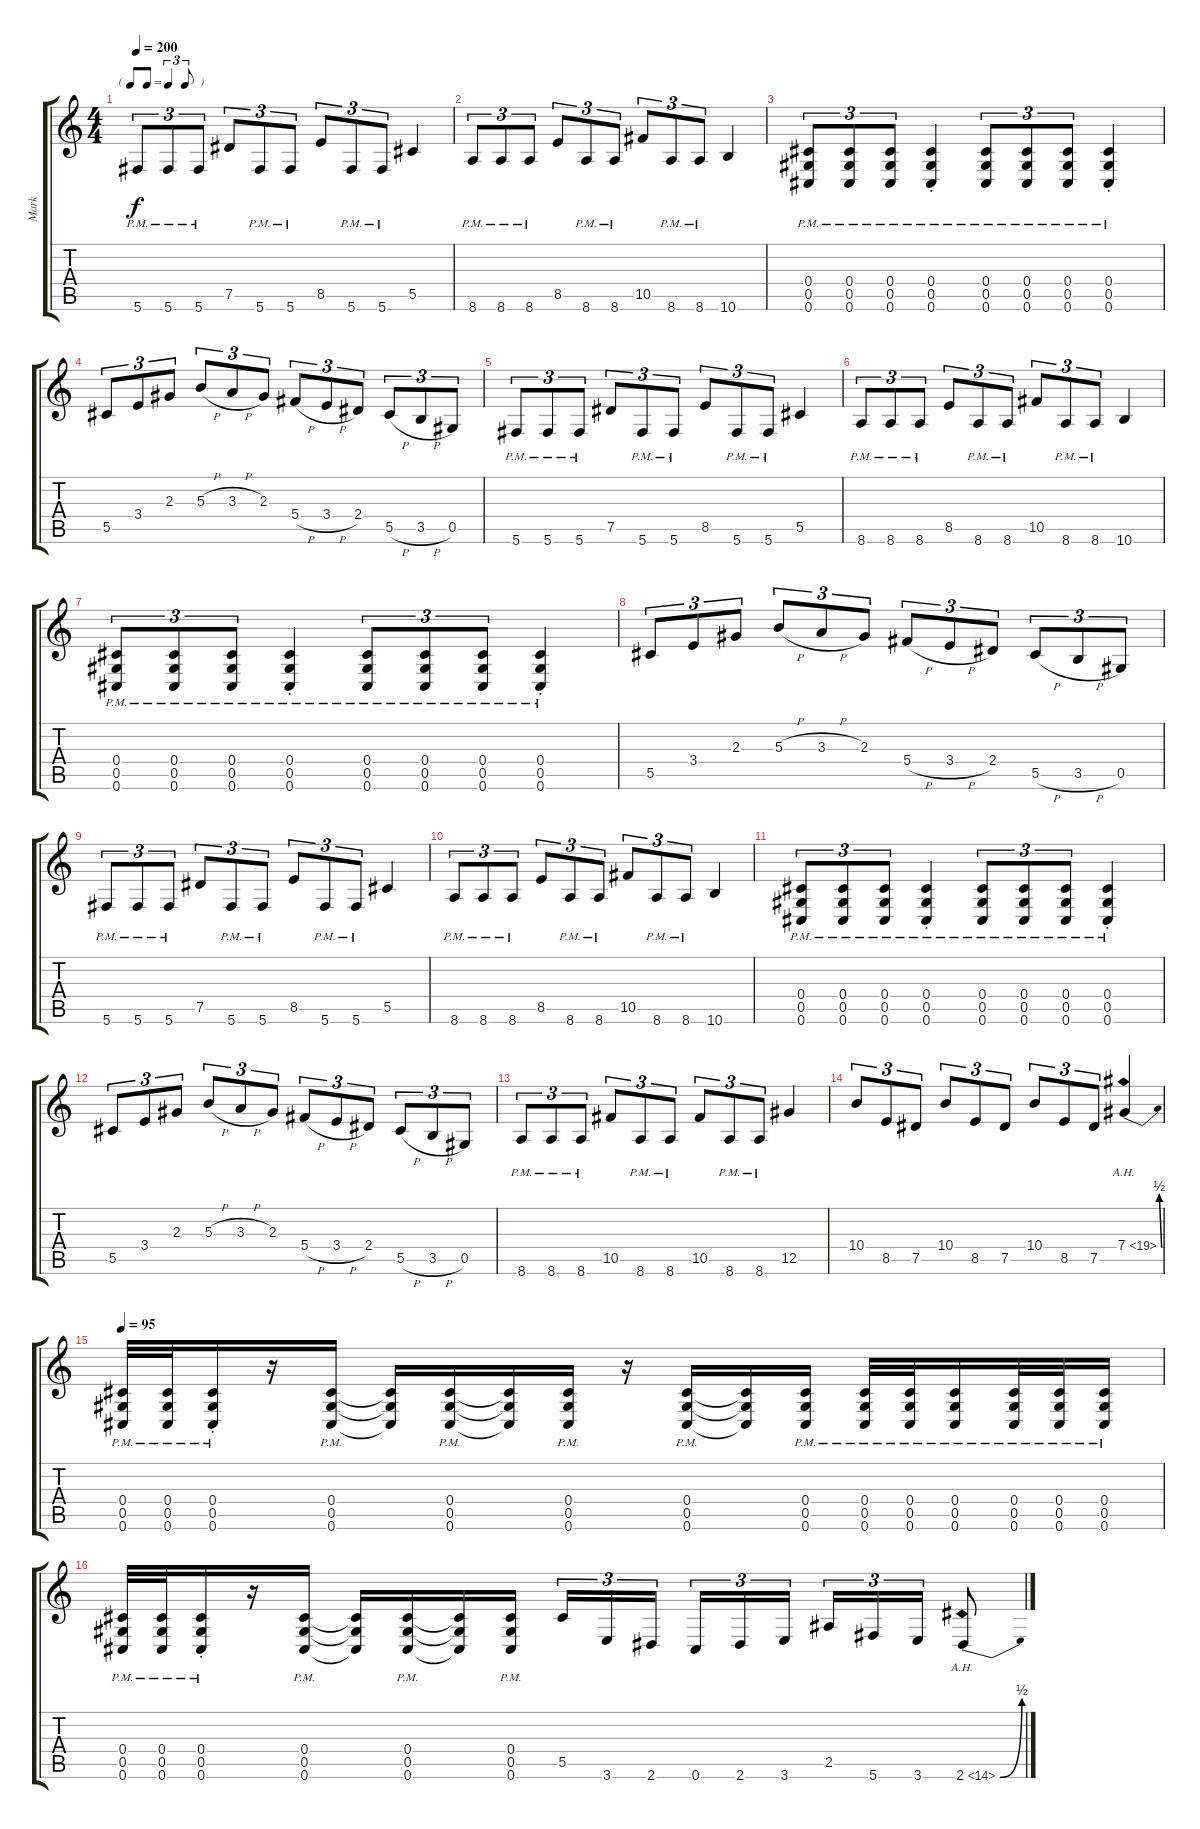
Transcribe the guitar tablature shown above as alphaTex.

\track ("Mark" "Mark") {instrument acousticguitarsteel}
\staff {score tabs}
\tuning (Eb4 Bb3 Gb3 Db3 Ab2 Db2) {hide}
\ts (4 4)
\tf triplet8th
\tempo 200
\clef g2
\ks c
5.6{pm}.8{tu (3 2) dy f} 5.6{pm}.8{tu (3 2)} 5.6{pm}.8{tu (3 2)} 7.5.8{tu (3 2)} 5.6{pm}.8{tu (3 2)} 5.6{pm}.8{tu (3 2)} 8.5.8{tu (3 2)} 5.6{pm}.8{tu (3 2)} 5.6{pm}.8{tu (3 2)} 5.5.4 |
8.6{pm}.8{tu (3 2)} 8.6{pm}.8{tu (3 2)} 8.6{pm}.8{tu (3 2)} 8.5.8{tu (3 2)} 8.6{pm}.8{tu (3 2)} 8.6{pm}.8{tu (3 2)} 10.5.8{tu (3 2)} 8.6{pm}.8{tu (3 2)} 8.6{pm}.8{tu (3 2)} 10.6.4 |
(0.4{pm} 0.5{pm} 0.6{pm}).8{tu (3 2)} (0.4{pm} 0.5{pm} 0.6{pm}).8{tu (3 2)} (0.4{pm} 0.5{pm} 0.6{pm}).8{tu (3 2)} (0.4{pm st} 0.5{pm st} 0.6{pm st}).4 (0.4{pm} 0.5{pm} 0.6{pm}).8{tu (3 2)} (0.4{pm} 0.5{pm} 0.6{pm}).8{tu (3 2)} (0.4{pm} 0.5{pm} 0.6{pm}).8{tu (3 2)} (0.4{pm st} 0.5{pm st} 0.6{pm st}).4 |
5.5.8{tu (3 2)} 3.4.8{tu (3 2)} 2.3.8{tu (3 2)} 5.3{h}.8{tu (3 2)} 3.3{h}.8{tu (3 2)} 2.3.8{tu (3 2)} 5.4{h}.8{tu (3 2)} 3.4{h}.8{tu (3 2)} 2.4.8{tu (3 2)} 5.5{h}.8{tu (3 2)} 3.5{h}.8{tu (3 2)} 0.5.8{tu (3 2)} |
5.6{pm}.8{tu (3 2)} 5.6{pm}.8{tu (3 2)} 5.6{pm}.8{tu (3 2)} 7.5.8{tu (3 2)} 5.6{pm}.8{tu (3 2)} 5.6{pm}.8{tu (3 2)} 8.5.8{tu (3 2)} 5.6{pm}.8{tu (3 2)} 5.6{pm}.8{tu (3 2)} 5.5.4 |
8.6{pm}.8{tu (3 2)} 8.6{pm}.8{tu (3 2)} 8.6{pm}.8{tu (3 2)} 8.5.8{tu (3 2)} 8.6{pm}.8{tu (3 2)} 8.6{pm}.8{tu (3 2)} 10.5.8{tu (3 2)} 8.6{pm}.8{tu (3 2)} 8.6{pm}.8{tu (3 2)} 10.6.4 |
(0.4{pm} 0.5{pm} 0.6{pm}).8{tu (3 2)} (0.4{pm} 0.5{pm} 0.6{pm}).8{tu (3 2)} (0.4{pm} 0.5{pm} 0.6{pm}).8{tu (3 2)} (0.4{pm st} 0.5{pm st} 0.6{pm st}).4 (0.4{pm} 0.5{pm} 0.6{pm}).8{tu (3 2)} (0.4{pm} 0.5{pm} 0.6{pm}).8{tu (3 2)} (0.4{pm} 0.5{pm} 0.6{pm}).8{tu (3 2)} (0.4{pm st} 0.5{pm st} 0.6{pm st}).4 |
5.5.8{tu (3 2)} 3.4.8{tu (3 2)} 2.3.8{tu (3 2)} 5.3{h}.8{tu (3 2)} 3.3{h}.8{tu (3 2)} 2.3.8{tu (3 2)} 5.4{h}.8{tu (3 2)} 3.4{h}.8{tu (3 2)} 2.4.8{tu (3 2)} 5.5{h}.8{tu (3 2)} 3.5{h}.8{tu (3 2)} 0.5.8{tu (3 2)} |
5.6{pm}.8{tu (3 2)} 5.6{pm}.8{tu (3 2)} 5.6{pm}.8{tu (3 2)} 7.5.8{tu (3 2)} 5.6{pm}.8{tu (3 2)} 5.6{pm}.8{tu (3 2)} 8.5.8{tu (3 2)} 5.6{pm}.8{tu (3 2)} 5.6{pm}.8{tu (3 2)} 5.5.4 |
8.6{pm}.8{tu (3 2)} 8.6{pm}.8{tu (3 2)} 8.6{pm}.8{tu (3 2)} 8.5.8{tu (3 2)} 8.6{pm}.8{tu (3 2)} 8.6{pm}.8{tu (3 2)} 10.5.8{tu (3 2)} 8.6{pm}.8{tu (3 2)} 8.6{pm}.8{tu (3 2)} 10.6.4 |
(0.4{pm} 0.5{pm} 0.6{pm}).8{tu (3 2)} (0.4{pm} 0.5{pm} 0.6{pm}).8{tu (3 2)} (0.4{pm} 0.5{pm} 0.6{pm}).8{tu (3 2)} (0.4{pm st} 0.5{pm st} 0.6{pm st}).4 (0.4{pm} 0.5{pm} 0.6{pm}).8{tu (3 2)} (0.4{pm} 0.5{pm} 0.6{pm}).8{tu (3 2)} (0.4{pm} 0.5{pm} 0.6{pm}).8{tu (3 2)} (0.4{pm st} 0.5{pm st} 0.6{pm st}).4 |
5.5.8{tu (3 2)} 3.4.8{tu (3 2)} 2.3.8{tu (3 2)} 5.3{h}.8{tu (3 2)} 3.3{h}.8{tu (3 2)} 2.3.8{tu (3 2)} 5.4{h}.8{tu (3 2)} 3.4{h}.8{tu (3 2)} 2.4.8{tu (3 2)} 5.5{h}.8{tu (3 2)} 3.5{h}.8{tu (3 2)} 0.5.8{tu (3 2)} |
8.6{pm}.8{tu (3 2)} 8.6{pm}.8{tu (3 2)} 8.6{pm}.8{tu (3 2)} 10.5.8{tu (3 2)} 8.6{pm}.8{tu (3 2)} 8.6{pm}.8{tu (3 2)} 10.5.8{tu (3 2)} 8.6{pm}.8{tu (3 2)} 8.6{pm}.8{tu (3 2)} 12.5.4 |
10.4.8{tu (3 2)} 8.5.8{tu (3 2)} 7.5.8{tu (3 2)} 10.4.8{tu (3 2)} 8.5.8{tu (3 2)} 7.5.8{tu (3 2)} 10.4.8{tu (3 2)} 8.5.8{tu (3 2)} 7.5.8{tu (3 2)} 7.4{be (bend 0 0 60 2) ah 12}.4 |
\tempo 95
(0.4{pm} 0.5{pm} 0.6{pm}).32 (0.4{pm} 0.5{pm} 0.6{pm}).32 (0.4{pm st} 0.5{pm st} 0.6{pm st}).16 r.16 (0.4{pm} 0.5{pm} 0.6{pm}).16 (0.4{t} 0.5{t} 0.6{t}).16 (0.4{pm} 0.5{pm} 0.6{pm}).16 (0.4{t} 0.5{t} 0.6{t}).16 (0.4{pm} 0.5{pm} 0.6{pm}).16 r.16 (0.4{pm} 0.5{pm} 0.6{pm}).16 (0.4{t} 0.5{t} 0.6{t}).16 (0.4{pm} 0.5{pm} 0.6{pm}).16 (0.4{pm} 0.5{pm} 0.6{pm}).32 (0.4{pm} 0.5{pm} 0.6{pm}).32 (0.4{pm} 0.5{pm} 0.6{pm}).16 (0.4{pm} 0.5{pm} 0.6{pm}).32 (0.4{pm} 0.5{pm} 0.6{pm}).32 (0.4{pm} 0.5{pm} 0.6{pm}).16 |
(0.4{pm} 0.5{pm} 0.6{pm}).32 (0.4{pm} 0.5{pm} 0.6{pm}).32 (0.4{pm st} 0.5{pm st} 0.6{pm st}).16 r.16 (0.4{pm} 0.5{pm} 0.6{pm}).16 (0.4{t} 0.5{t} 0.6{t}).16 (0.4{pm} 0.5{pm} 0.6{pm}).16 (0.4{t} 0.5{t} 0.6{t}).16 (0.4{pm} 0.5{pm} 0.6{pm}).16 5.5.16{tu (3 2)} 3.6.16{tu (3 2)} 2.6.16{tu (3 2)} 0.6.16{tu (3 2)} 2.6.16{tu (3 2)} 3.6.16{tu (3 2)} 2.5.16{tu (3 2)} 5.6.16{tu (3 2)} 3.6.16{tu (3 2)} 2.6{be (bend 0 0 60 2) ah 12}.8
